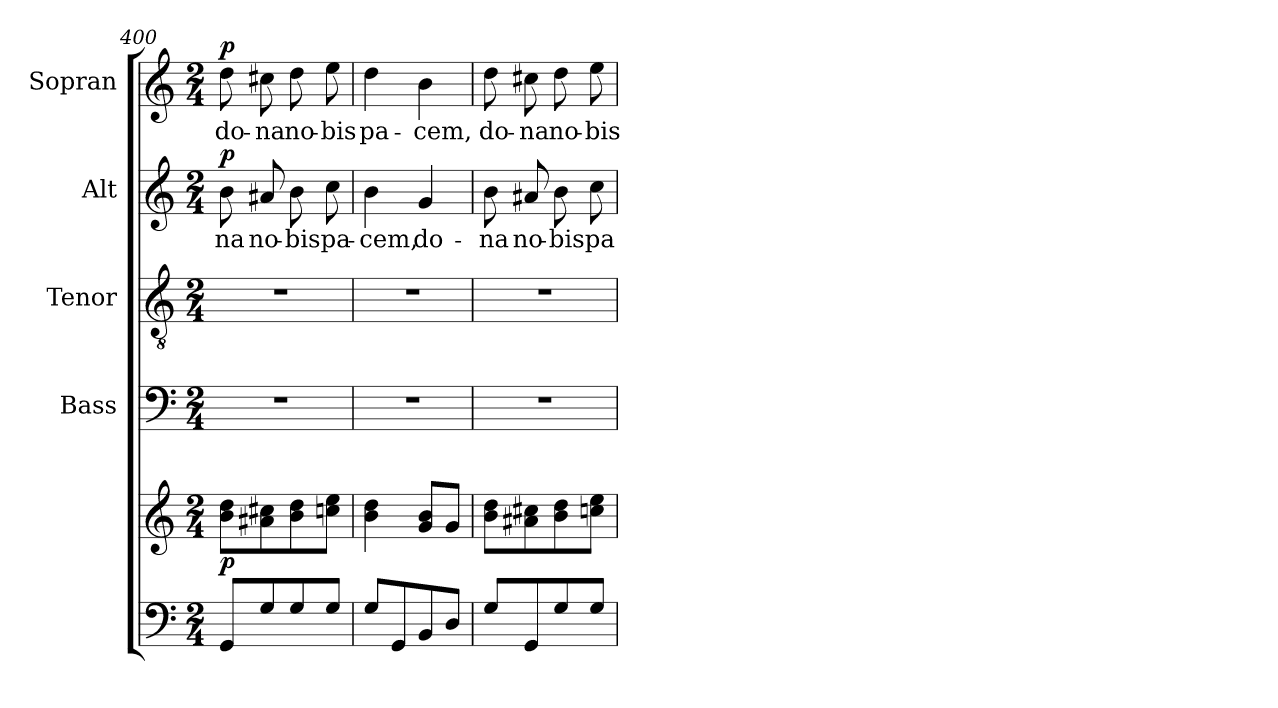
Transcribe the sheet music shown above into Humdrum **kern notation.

**kern	**kern	**dynam	**kern	**kern	**kern	**text	**dynam	**kern	**text	**dynam
*part5	*part5	*part5	*part4	*part3	*part2	*part2	*part2	*part1	*part1	*part1
*staff6	*staff5	*staff5/6	*staff4	*staff3	*staff2	*staff2	*staff2	*staff1	*staff1	*staff1
*	*	*	*I"Bass	*I"Tenor	*I"Alt	*	*	*I"Sopran	*	*
*	*	*	*I'B.	*I'T.	*I'A.	*	*	*I'S.	*	*
*clefF4	*clefG2	*	*clefF4	*clefGv2	*clefG2	*	*	*clefG2	*	*
*k[]	*k[]	*	*k[]	*k[]	*k[]	*	*	*k[]	*	*
*C:	*C:	*	*C:	*C:	*C:	*	*	*C:	*	*
*M2/4	*M2/4	*	*M2/4	*M2/4	*M2/4	*	*	*M2/4	*	*
=400	=400	=400	=400	=400	=400	=400	=400	=400	=400	=400
!	!	!LO:DY:a=2	!	!	!	!LO:LY:b	!LO:DY:a	!	!LO:LY:b	!LO:DY:a
8GG/L	8b\ 8dd\L	p	2r	2r	8b\	-na	p	8dd\	do-	p
!	!	!	!	!	!	!LO:LY:b	!	!	!LO:LY:b	!
8G/	8a#X\ 8cc#X\	.	.	.	8a#X/	no-	.	8cc#X\	-na	.
!	!	!	!	!	!	!LO:LY:b	!	!	!LO:LY:b	!
8G/	8b\ 8dd\	.	.	.	8b\	-bis	.	8dd\	no-	.
!	!	!	!	!	!	!LO:LY:b	!	!	!LO:LY:b	!
8G/J	8ccn\ 8ee\J	.	.	.	8cc\	pa-	.	8ee\	-bis	.
=401	=401	=401	=401	=401	=401	=401	=401	=401	=401	=401
!	!	!	!	!	!	!LO:LY:b	!	!	!LO:LY:b	!
8G/L	4b\ 4dd\	.	2r	2r	4b\	-cem,	.	4dd\	pa-	.
8GG/	.	.	.	.	.	.	.	.	.	.
!	!	!	!	!	!	!LO:LY:b	!	!	!LO:LY:b	!
8BB/	8g/ 8b/L	.	.	.	4g/	do-	.	4b\	-cem,	.
8D/J	8g/J	.	.	.	.	.	.	.	.	.
=402	=402	=402	=402	=402	=402	=402	=402	=402	=402	=402
!	!	!	!	!	!	!LO:LY:b	!	!	!LO:LY:b	!
8G/L	8b\ 8dd\L	.	2r	2r	8b\	-na	.	8dd\	do-	.
!	!	!	!	!	!	!LO:LY:b	!	!	!LO:LY:b	!
8GG/	8a#X\ 8cc#X\	.	.	.	8a#X/	no-	.	8cc#X\	-na	.
!	!	!	!	!	!	!LO:LY:b	!	!	!LO:LY:b	!
8G/	8b\ 8dd\	.	.	.	8b\	-bis	.	8dd\	no-	.
!	!	!	!	!	!	!LO:LY:b	!	!	!LO:LY:b	!
8G/J	8ccn\ 8ee\J	.	.	.	8cc\	pa-	.	8ee\	-bis	.
=	=	=	=	=	=	=	=	=	=	=
*-	*-	*-	*-	*-	*-	*-	*-	*-	*-	*-
